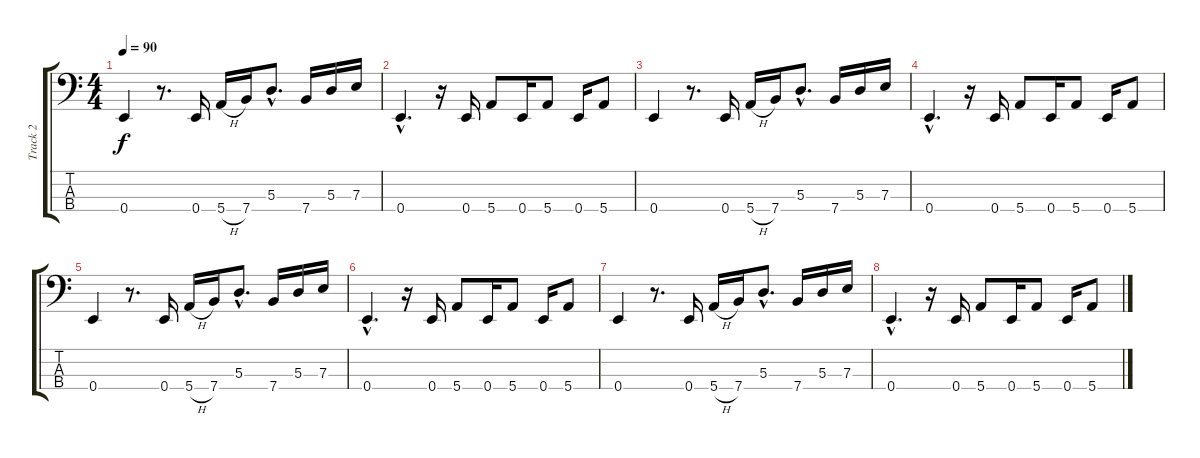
\track ("Track 2" "Track 2") {instrument electricbasspick}
\staff {score tabs}
\tuning (G2 D2 A1 E1) {hide}
\ts (4 4)
\tempo 90
\clef f4
\ks c
0.4.4{dy f} r.8{d} 0.4.16 5.4{h}.16 7.4.16 5.3{hac}.8{d} 7.4.16 5.3.16 7.3.16 |
0.4{hac}.4{d} r.16 0.4.16 5.4.8 0.4.16 5.4.8 0.4.16 5.4.8 |
0.4.4 r.8{d} 0.4.16 5.4{h}.16 7.4.16 5.3{hac}.8{d} 7.4.16 5.3.16 7.3.16 |
0.4{hac}.4{d} r.16 0.4.16 5.4.8 0.4.16 5.4.8 0.4.16 5.4.8 |
0.4.4 r.8{d} 0.4.16 5.4{h}.16 7.4.16 5.3{hac}.8{d} 7.4.16 5.3.16 7.3.16 |
0.4{hac}.4{d} r.16 0.4.16 5.4.8 0.4.16 5.4.8 0.4.16 5.4.8 |
0.4.4 r.8{d} 0.4.16 5.4{h}.16 7.4.16 5.3{hac}.8{d} 7.4.16 5.3.16 7.3.16 |
0.4{hac}.4{d} r.16 0.4.16 5.4.8 0.4.16 5.4.8 0.4.16 5.4.8
